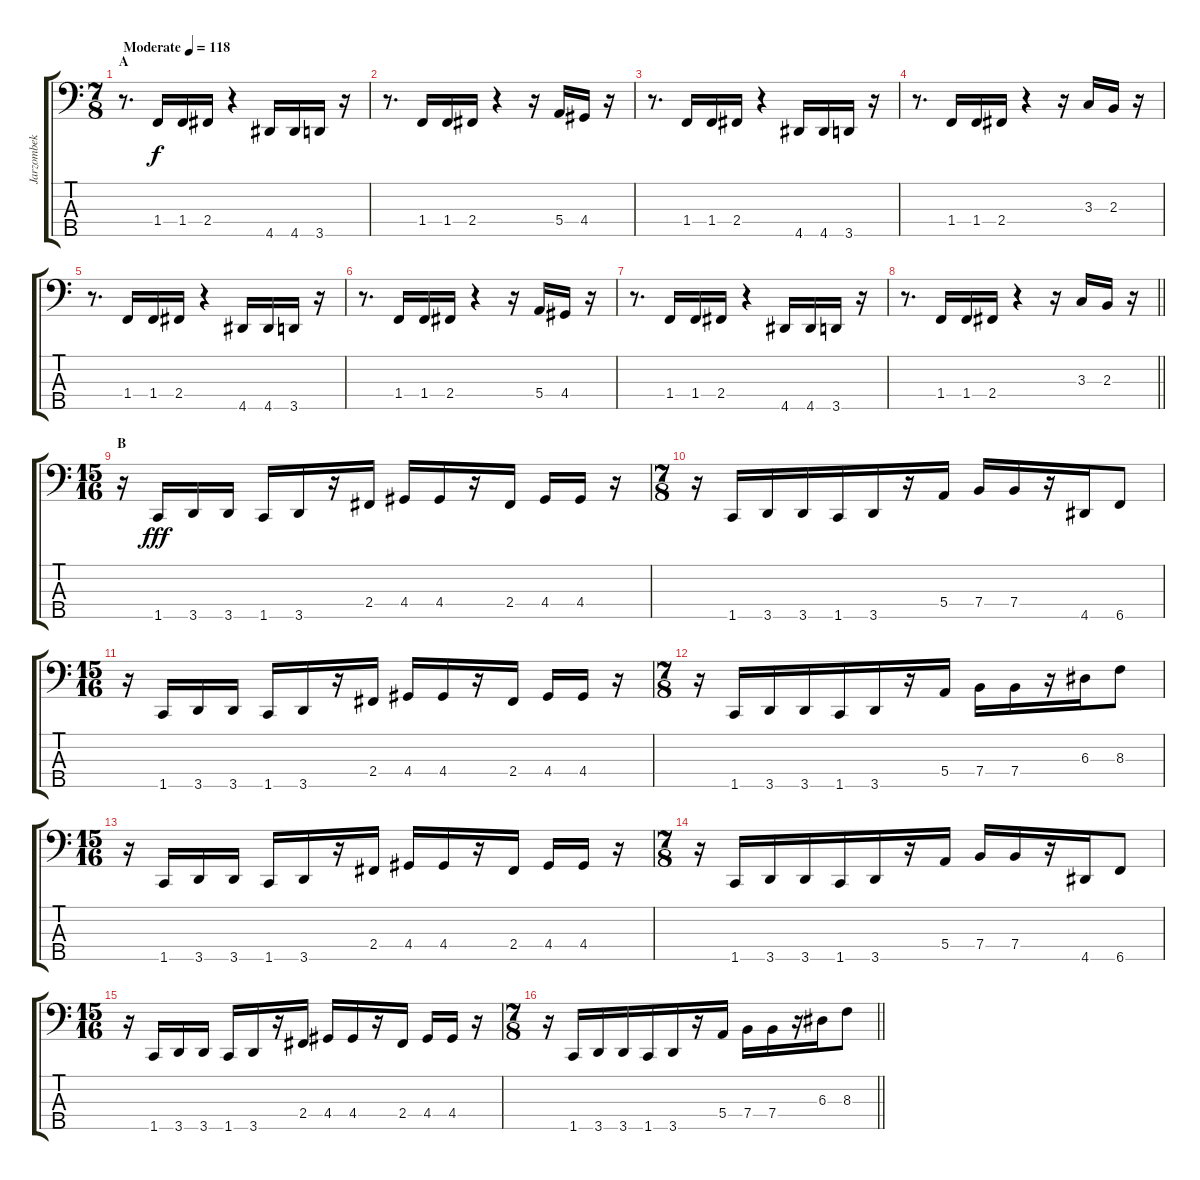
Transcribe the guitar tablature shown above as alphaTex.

\track ("Jarzombek - Bass" "Jarzombek ") {instrument electricbassfinger}
\staff {score tabs}
\tuning (G2 D2 A1 E1 B0) {hide}
\ts (7 8)
\section ("" "A")
\tempo (118 "Moderate")
\clef f4
\ks c
r.8{d dy f instrument electricbassfinger} 1.4.16 1.4.16 2.4.16 r.4 4.5.16 4.5.16 3.5.16 r.16 |
r.8{d} 1.4.16 1.4.16 2.4.16 r.4 r.16 5.4.16 4.4.16 r.16 |
r.8{d} 1.4.16 1.4.16 2.4.16 r.4 4.5.16 4.5.16 3.5.16 r.16 |
r.8{d} 1.4.16 1.4.16 2.4.16 r.4 r.16 3.3.16 2.3.16 r.16 |
r.8{d} 1.4.16 1.4.16 2.4.16 r.4 4.5.16 4.5.16 3.5.16 r.16 |
r.8{d} 1.4.16 1.4.16 2.4.16 r.4 r.16 5.4.16 4.4.16 r.16 |
r.8{d} 1.4.16 1.4.16 2.4.16 r.4 4.5.16 4.5.16 3.5.16 r.16 |
\barLineRight lightlight
r.8{d} 1.4.16 1.4.16 2.4.16 r.4 r.16 3.3.16 2.3.16 r.16 |
\ts (15 16)
\section ("" "B")
r.16 1.5.16{dy fff} 3.5.16 3.5.16 1.5.16 3.5.16 r.16 2.4.16 4.4.16 4.4.16 r.16 2.4.16 4.4.16 4.4.16 r.16 |
\ts (7 8)
r.16 1.5.16 3.5.16 3.5.16 1.5.16 3.5.16 r.16 5.4.16 7.4.16 7.4.16 r.16 4.5.16 6.5.8 |
\ts (15 16)
r.16 1.5.16 3.5.16 3.5.16 1.5.16 3.5.16 r.16 2.4.16 4.4.16 4.4.16 r.16 2.4.16 4.4.16 4.4.16 r.16 |
\ts (7 8)
r.16 1.5.16 3.5.16 3.5.16 1.5.16 3.5.16 r.16 5.4.16 7.4.16 7.4.16 r.16 6.3.16 8.3.8 |
\ts (15 16)
r.16 1.5.16 3.5.16 3.5.16 1.5.16 3.5.16 r.16 2.4.16 4.4.16 4.4.16 r.16 2.4.16 4.4.16 4.4.16 r.16 |
\ts (7 8)
r.16 1.5.16 3.5.16 3.5.16 1.5.16 3.5.16 r.16 5.4.16 7.4.16 7.4.16 r.16 4.5.16 6.5.8 |
\ts (15 16)
r.16 1.5.16 3.5.16 3.5.16 1.5.16 3.5.16 r.16 2.4.16 4.4.16 4.4.16 r.16 2.4.16 4.4.16 4.4.16 r.16 |
\ts (7 8)
\barLineRight lightlight
r.16 1.5.16 3.5.16 3.5.16 1.5.16 3.5.16 r.16 5.4.16 7.4.16 7.4.16 r.16 6.3.16 8.3.8
